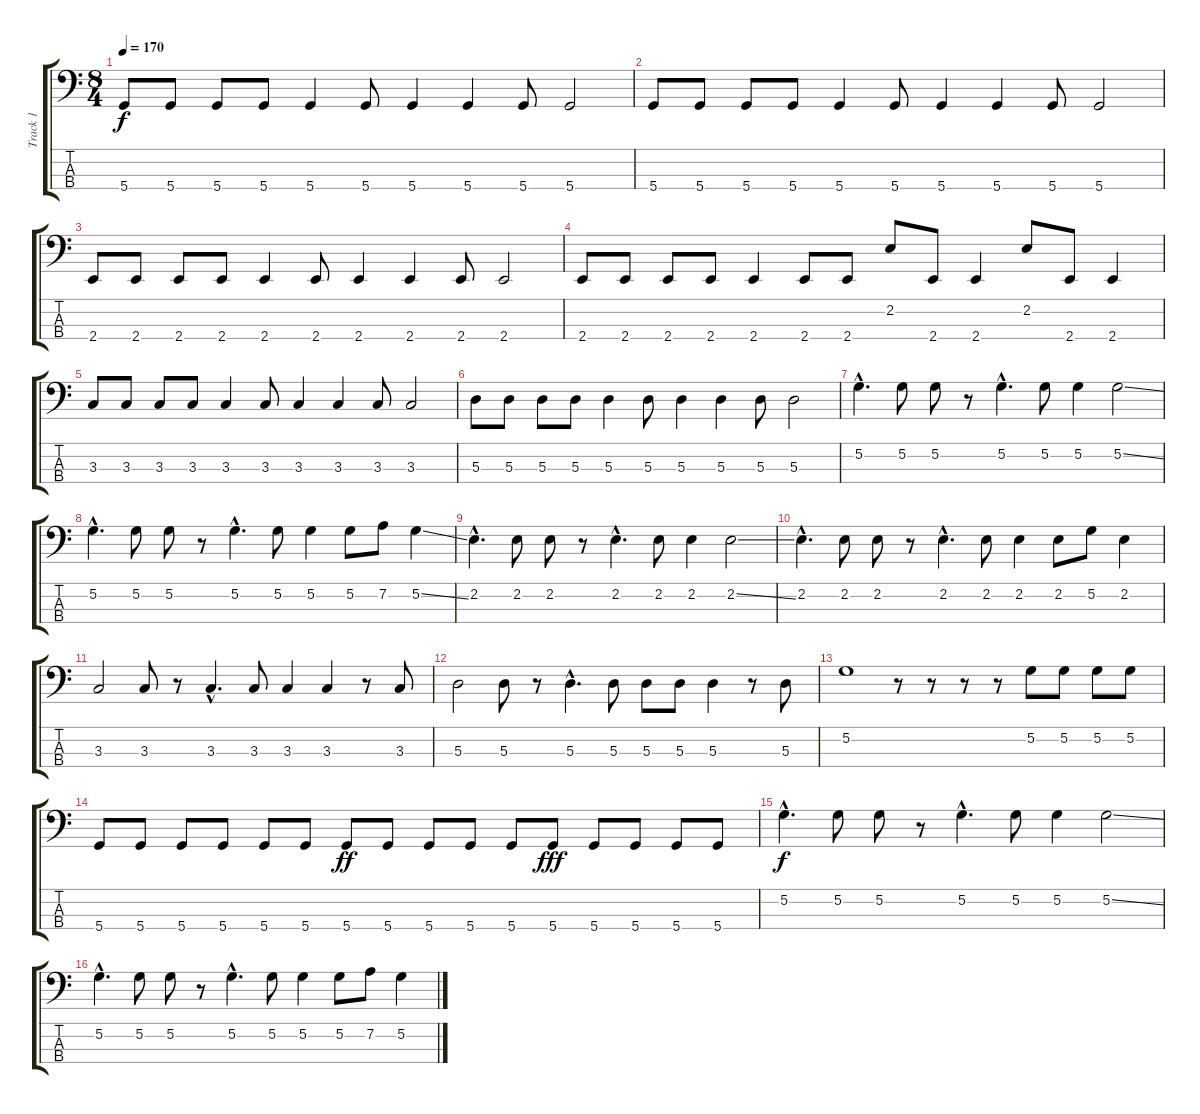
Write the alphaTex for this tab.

\track ("Track 1" "Track 1") {instrument electricbasspick}
\staff {score tabs}
\tuning (G2 D2 A1 D1) {hide}
\ts (8 4)
\tempo 170
\clef f4
\ks c
5.4.8{dy f instrument electricbasspick} 5.4.8 5.4.8 5.4.8 5.4.4 5.4.8 5.4.4 5.4.4 5.4.8 5.4.2 |
5.4.8 5.4.8 5.4.8 5.4.8 5.4.4 5.4.8 5.4.4 5.4.4 5.4.8 5.4.2 |
2.4.8 2.4.8 2.4.8 2.4.8 2.4.4 2.4.8 2.4.4 2.4.4 2.4.8 2.4.2 |
2.4.8 2.4.8 2.4.8 2.4.8 2.4.4 2.4.8 2.4.8 2.2.8 2.4.8 2.4.4 2.2.8 2.4.8 2.4.4 |
3.3.8 3.3.8 3.3.8 3.3.8 3.3.4 3.3.8 3.3.4 3.3.4 3.3.8 3.3.2 |
5.3.8 5.3.8 5.3.8 5.3.8 5.3.4 5.3.8 5.3.4 5.3.4 5.3.8 5.3.2 |
5.2{hac}.4{d volume 11} 5.2.8 5.2.8 r.8 5.2{hac}.4{d} 5.2.8 5.2.4 5.2{ss}.2 |
5.2{hac}.4{d} 5.2.8 5.2.8 r.8 5.2{hac}.4{d} 5.2.8 5.2.4 5.2.8 7.2.8 5.2{ss}.4 |
2.2{hac}.4{d} 2.2.8 2.2.8 r.8 2.2{hac}.4{d} 2.2.8 2.2.4 2.2{ss}.2 |
2.2{hac}.4{d} 2.2.8 2.2.8 r.8 2.2{hac}.4{d} 2.2.8 2.2.4 2.2.8 5.2.8 2.2.4 |
3.3.2 3.3.8 r.8 3.3{hac}.4{d} 3.3.8 3.3.4 3.3.4 r.8 3.3.8 |
5.3.2 5.3.8 r.8 5.3{hac}.4{d} 5.3.8 5.3.8 5.3.8 5.3.4 r.8 5.3.8 |
5.2.1 r.8 r.8 r.8 r.8 5.2.8 5.2.8 5.2.8 5.2.8 |
5.4.8 5.4.8 5.4.8 5.4.8 5.4.8 5.4.8 5.4.8{dy ff} 5.4.8 5.4.8 5.4.8 5.4.8 5.4.8{dy fff} 5.4.8 5.4.8 5.4.8 5.4.8 |
5.2{hac}.4{d dy f} 5.2.8 5.2.8 r.8 5.2{hac}.4{d} 5.2.8 5.2.4 5.2{ss}.2 |
5.2{hac}.4{d} 5.2.8 5.2.8 r.8 5.2{hac}.4{d} 5.2.8 5.2.4 5.2.8 7.2.8 5.2{ss}.4
